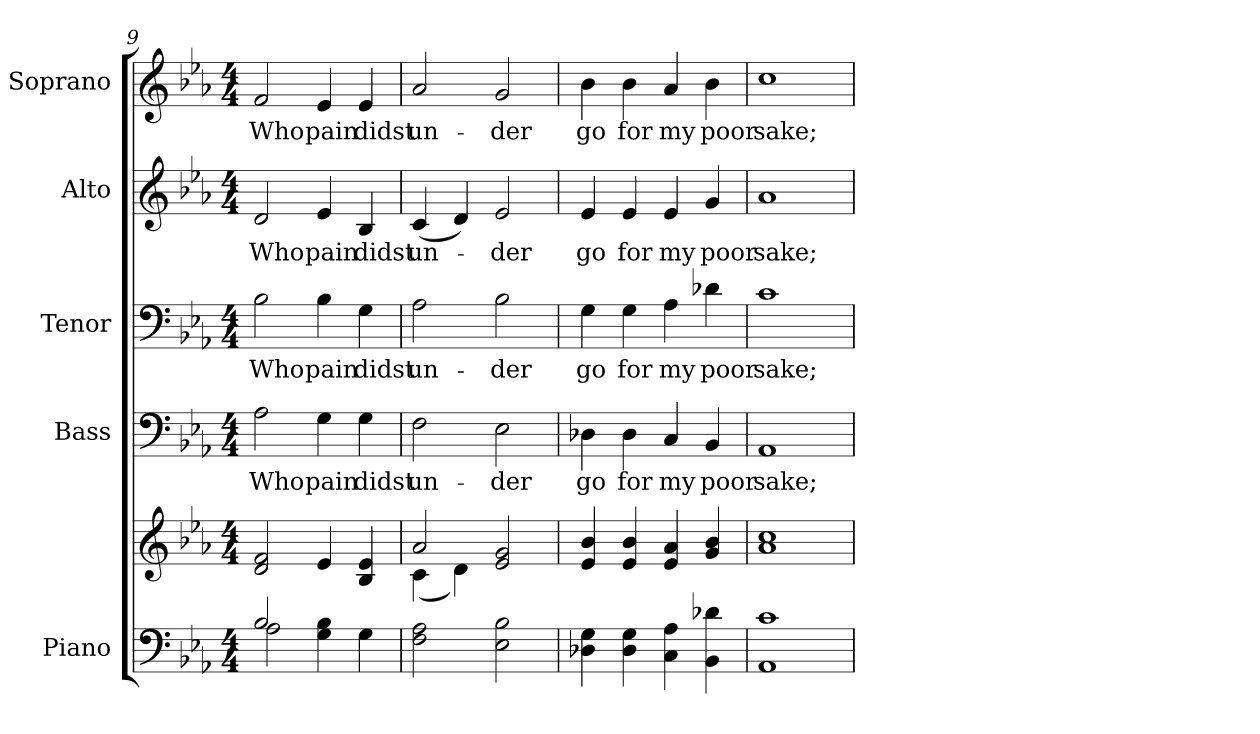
**kern	**kern	**kern	**text	**kern	**text	**kern	**text	**kern	**text
*part5	*part5	*part4	*part4	*part3	*part3	*part2	*part2	*part1	*part1
*staff6	*staff5	*staff4	*staff4	*staff3	*staff3	*staff2	*staff2	*staff1	*staff1
*I"Piano	*	*I"Bass	*	*I"Tenor	*	*I"Alto	*	*I"Soprano	*
*I'Pno.	*	*I'B.	*	*I'T.	*	*I'A.	*	*I'S.	*
*clefF4	*clefG2	*clefF4	*	*clefF4	*	*clefG2	*	*clefG2	*
*k[b-e-a-]	*k[b-e-a-]	*k[b-e-a-]	*	*k[b-e-a-]	*	*k[b-e-a-]	*	*k[b-e-a-]	*
*E-:	*E-:	*E-:	*	*E-:	*	*E-:	*	*E-:	*
*M4/4	*M4/4	*M4/4	*	*M4/4	*	*M4/4	*	*M4/4	*
=9	=9	=9	=9	=9	=9	=9	=9	=9	=9
*^	*	*	*	*	*	*	*	*	*
!	!	!	!	!LO:LY:b:color=#000000	!	!	!	!	!	!
!	!	!	!	!	!	!LO:LY:b:color=#000000	!	!	!	!
!	!	!	!	!	!	!	!	!LO:LY:b:color=#000000	!	!
!	!	!	!	!	!	!	!	!	!	!LO:LY:b:color=#000000
2B-i/	2A-i\	2di/ 2fi	2A-i\	Who	2B-i\	Who	2di/	Who	2fi/	Who
!	!	!	!	!LO:LY:b:color=#000000	!	!	!	!	!	!
!	!	!	!	!	!	!LO:LY:b:color=#000000	!	!	!	!
!	!	!	!	!	!	!	!	!LO:LY:b:color=#000000	!	!
!	!	!	!	!	!	!	!	!	!	!LO:LY:b:color=#000000
4Gi\ 4B-i	2ryy	4e-i/	4Gi\	pain	4B-i\	pain	4e-i/	pain	4e-i/	pain
!	!	!	!	!LO:LY:b:color=#000000	!	!	!	!	!	!
!	!	!	!	!	!	!LO:LY:b:color=#000000	!	!	!	!
!	!	!	!	!	!	!	!	!LO:LY:b:color=#000000	!	!
!	!	!	!	!	!	!	!	!	!	!LO:LY:b:color=#000000
4Gi\	.	4B-i/ 4e-i	4Gi\	didst	4Gi\	didst	4B-i/	didst	4e-i/	didst
*v	*v	*	*	*	*	*	*	*	*	*
!!LO:PB:g=z
=10	=10	=10	=10	=10	=10	=10	=10	=10	=10
*	*^	*	*	*	*	*	*	*	*
!	!	!	!	!LO:LY:b:color=#000000	!	!	!	!	!	!
!	!	!	!	!	!	!LO:LY:b:color=#000000	!	!	!	!
!	!	!	!	!	!	!	!	!LO:LY:b:color=#000000	!	!
!	!	!	!	!	!	!	!	!	!	!LO:LY:b:color=#000000
2Fi\ 2A-i	2a-i/	(4ci\	2Fi\	un-	2A-i\	un-	(4ci/	un-	2a-i/	un-
.	.	4di\)	.	.	.	.	4di/)	.	.	.
!	!	!	!	!LO:LY:b:color=#000000	!	!	!	!	!	!
!	!	!	!	!	!	!LO:LY:b:color=#000000	!	!	!	!
!	!	!	!	!	!	!	!	!LO:LY:b:color=#000000	!	!
!	!	!	!	!	!	!	!	!	!	!LO:LY:b:color=#000000
2E-i\ 2B-i	2e-i/ 2gi	2ryy	2E-i\	-der	2B-i\	-der	2e-i/	-der	2gi/	-der
*	*v	*v	*	*	*	*	*	*	*	*
=11	=11	=11	=11	=11	=11	=11	=11	=11	=11
*	*^	*	*	*	*	*	*	*	*
!	!	!	!	!LO:LY:b:color=#000000	!	!	!	!	!	!
*	*v	*v	*	*	*	*	*	*	*	*
*	*^	*	*	*	*	*	*	*	*
!	!	!	!	!	!	!LO:LY:b:color=#000000	!	!	!	!
*	*v	*v	*	*	*	*	*	*	*	*
*	*^	*	*	*	*	*	*	*	*
!	!	!	!	!	!	!	!	!LO:LY:b:color=#000000	!	!
*	*v	*v	*	*	*	*	*	*	*	*
*	*^	*	*	*	*	*	*	*	*
!	!	!	!	!	!	!	!	!	!	!LO:LY:b:color=#000000
*	*v	*v	*	*	*	*	*	*	*	*
4D-Xi\ 4Gi	4e-i/ 4b-i	4D-Xi\	go	4Gi\	go	4e-i/	go	4b-i\	go
!	!	!	!LO:LY:b:color=#000000	!	!	!	!	!	!
!	!	!	!	!	!LO:LY:b:color=#000000	!	!	!	!
!	!	!	!	!	!	!	!LO:LY:b:color=#000000	!	!
!	!	!	!	!	!	!	!	!	!LO:LY:b:color=#000000
4D-i\ 4Gi	4e-i/ 4b-i	4D-i\	for	4Gi\	for	4e-i/	for	4b-i\	for
!	!	!	!LO:LY:b:color=#000000	!	!	!	!	!	!
!	!	!	!	!	!LO:LY:b:color=#000000	!	!	!	!
!	!	!	!	!	!	!	!LO:LY:b:color=#000000	!	!
!	!	!	!	!	!	!	!	!	!LO:LY:b:color=#000000
4Ci\ 4A-i	4e-i/ 4a-i	4Ci/	my	4A-i\	my	4e-i/	my	4a-i/	my
!	!	!	!LO:LY:b:color=#000000	!	!	!	!	!	!
!	!	!	!	!	!LO:LY:b:color=#000000	!	!	!	!
!	!	!	!	!	!	!	!LO:LY:b:color=#000000	!	!
!	!	!	!	!	!	!	!	!	!LO:LY:b:color=#000000
4BB-i\ 4d-Xi	4gi/ 4b-i	4BB-i/	poor	4d-Xi\	poor	4gi/	poor	4b-i\	poor
=12	=12	=12	=12	=12	=12	=12	=12	=12	=12
!	!	!	!LO:LY:b:color=#000000	!	!	!	!	!	!
!	!	!	!	!	!LO:LY:b:color=#000000	!	!	!	!
!	!	!	!	!	!	!	!LO:LY:b:color=#000000	!	!
!	!	!	!	!	!	!	!	!	!LO:LY:b:color=#000000
1AA-i 1ci	1a-i 1cci	1AA-i	sake;	1ci	sake;	1a-i	sake;	1cci	sake;
=	=	=	=	=	=	=	=	=	=
*-	*-	*-	*-	*-	*-	*-	*-	*-	*-
